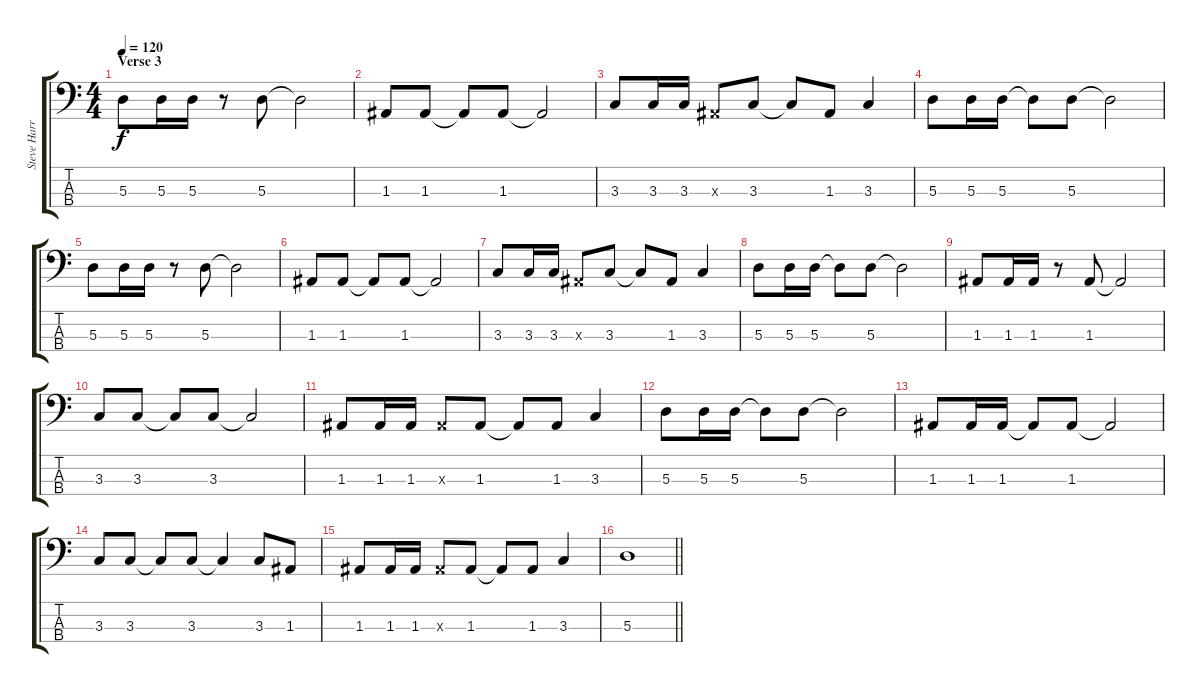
\track ("Steve Harris" "Steve Harr") {instrument electricbassfinger}
\staff {score tabs}
\tuning (G2 D2 A1 E1) {hide}
\ts (4 4)
\section ("" "Verse 3")
\tempo 120
\clef f4
\ks c
5.3.8{dy f} 5.3.16 5.3.16 r.8 5.3.8 5.3{t}.2 |
1.3.8 1.3.8 1.3{t}.8 1.3.8 1.3{t}.2 |
3.3.8 3.3.16 3.3.16 1.3{x}.8 3.3.8 3.3{t}.8 1.3.8 3.3.4 |
5.3.8 5.3.16 5.3.16 5.3{t}.8 5.3.8 5.3{t}.2 |
5.3.8 5.3.16 5.3.16 r.8 5.3.8 5.3{t}.2 |
1.3.8 1.3.8 1.3{t}.8 1.3.8 1.3{t}.2 |
3.3.8 3.3.16 3.3.16 1.3{x}.8 3.3.8 3.3{t}.8 1.3.8 3.3.4 |
5.3.8 5.3.16 5.3.16 5.3{t}.8 5.3.8 5.3{t}.2 |
1.3.8 1.3.16 1.3.16 r.8 1.3.8 1.3{t}.2 |
3.3.8 3.3.8 3.3{t}.8 3.3.8 3.3{t}.2 |
1.3.8 1.3.16 1.3.16 1.3{x}.8 1.3.8 1.3{t}.8 1.3.8 3.3.4 |
5.3.8 5.3.16 5.3.16 5.3{t}.8 5.3.8 5.3{t}.2 |
1.3.8 1.3.16 1.3.16 1.3{t}.8 1.3.8 1.3{t}.2 |
3.3.8 3.3.8 3.3{t}.8 3.3.8 3.3{t}.4 3.3.8 1.3.8 |
1.3.8 1.3.16 1.3.16 1.3{x}.8 1.3.8 1.3{t}.8 1.3.8 3.3.4 |
\barLineRight lightlight
5.3.1
